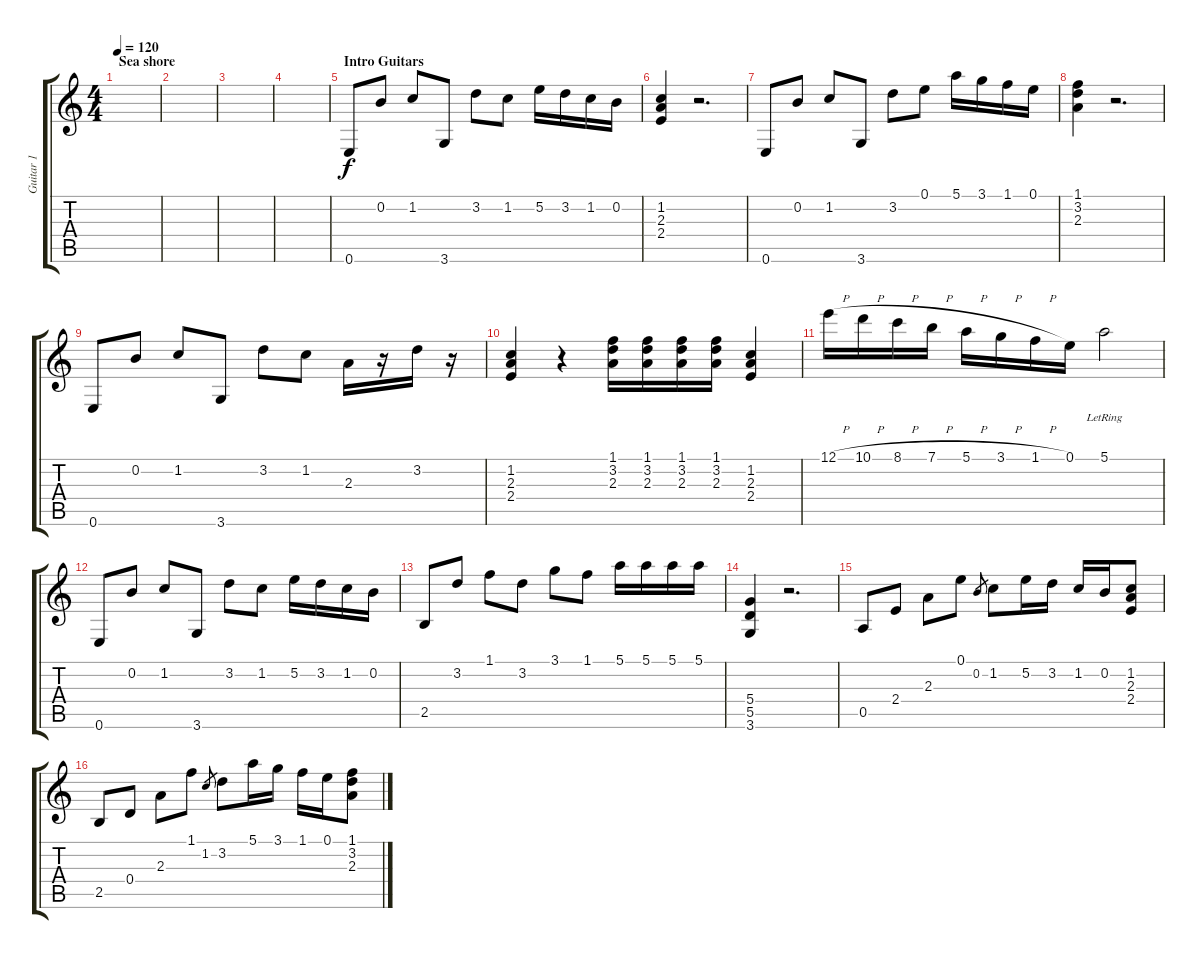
\track ("Guitar 1" "Guitar 1") {instrument acousticguitarnylon}
\staff {score tabs}
\tuning (E4 B3 G3 D3 A2 E2) {hide}
\ts (4 4)
\section ("" "Sea shore")
\tempo 120
\clef g2
\ks c
|
|
|
|
\section ("" "Intro Guitars")
0.6.8 0.2.8 1.2.8 3.6.8 3.2.8 1.2.8 5.2.16 3.2.16 1.2.16 0.2.16 |
(1.2 2.3 2.4).4 r.2{d} |
0.6.8 0.2.8 1.2.8 3.6.8 3.2.8 0.1.8 5.1.16 3.1.16 1.1.16 0.1.16 |
(1.1 3.2 2.3).4 r.2{d} |
0.6.8 0.2.8 1.2.8 3.6.8 3.2.8 1.2.8 2.3.16 r.16 3.2.16 r.16 |
(1.2 2.3 2.4).4 r.4 (1.1 3.2 2.3).16 (1.1 3.2 2.3).16 (1.1 3.2 2.3).16 (1.1 3.2 2.3).16 (1.2 2.3 2.4).4 |
12.1{h}.16 10.1{h}.16 8.1{h}.16 7.1{h}.16 5.1{h}.16 3.1{h}.16 1.1{h}.16 0.1.16 5.1{lr}.2 |
0.6.8 0.2.8 1.2.8 3.6.8 3.2.8 1.2.8 5.2.16 3.2.16 1.2.16 0.2.16 |
2.5.8 3.2.8 1.1.8 3.2.8 3.1.8 1.1.8 5.1.16 5.1.16 5.1.16 5.1.16 |
(5.4 5.5 3.6).4 r.2{d} |
0.5.8 2.4.8 2.3.8 0.1.8 0.2.8{gr} 1.2.8 5.2.16 3.2.16 1.2.16 0.2.16 (1.2 2.3 2.4).8 |
2.5.8 0.4.8 2.3.8 1.1.8 1.2.8{gr} 3.2.8 5.1.16 3.1.16 1.1.16 0.1.16 (1.1 3.2 2.3).8
